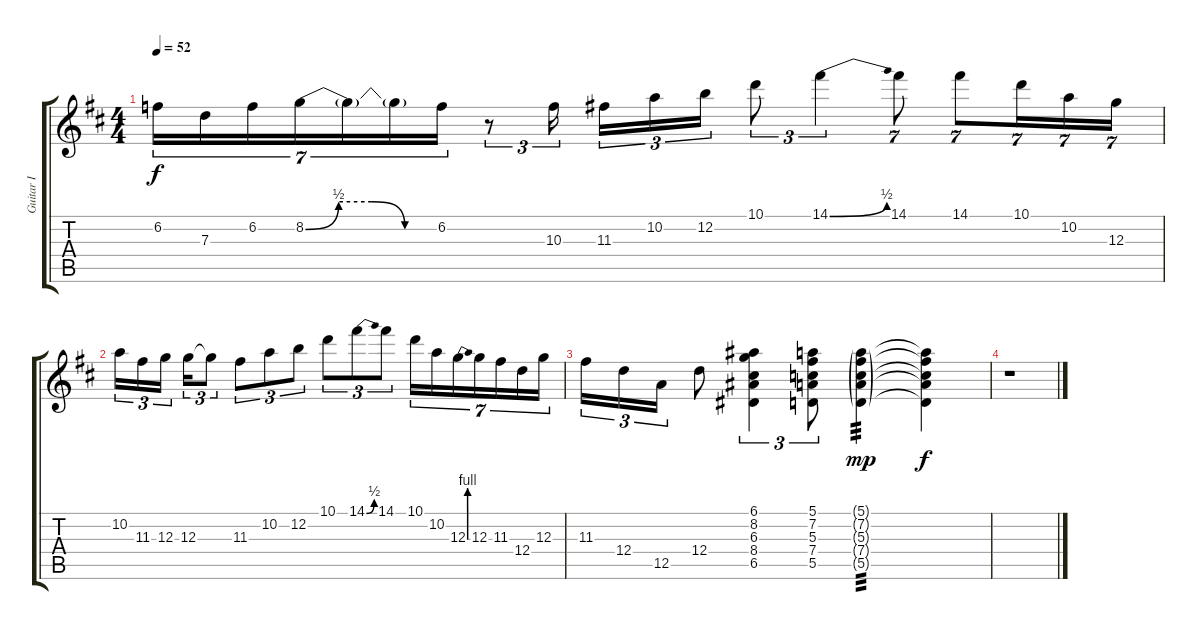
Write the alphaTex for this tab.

\track ("Guitar I" "Guitar I") {instrument distortionguitar}
\staff {score tabs}
\tuning (E4 B3 G3 D3 A2 E2) {hide}
\ts (4 4)
\tempo 52
\clef g2
\ks d
6.2.16{tu (7 4) dy f} 7.3.16{tu (7 4)} 6.2.16{tu (7 4)} 8.2{be (custom 0 0 15 2 30 2 45 0 60 0)}.16{tu (7 4)} 8.2{t}.16{tu (7 4)} 8.2{t}.16{tu (7 4)} 6.2.16{tu (7 4)} r.8{tu (3 2)} 10.3.16{tu (3 2)} 11.3.16{tu (3 2)} 10.2.16{tu (3 2)} 12.2.16{tu (3 2)} 10.1.8{tu (3 2)} 14.1{be (bend 0 0 60 2)}.4{tu (3 2)} 14.1.8{tu (7 4)} 14.1.8{tu (7 4)} 10.1.16{tu (7 4)} 10.2.16{tu (7 4)} 12.3.16{tu (7 4)} |
10.2.16{tu (3 2)} 11.3.16{tu (3 2)} 12.3.16{tu (3 2)} 12.3.16{tu (3 2)} 12.3{t}.8{tu (3 2)} 11.3.8{tu (3 2)} 10.2.8{tu (3 2)} 12.2.8{tu (3 2)} 10.1.8{tu (3 2)} 14.1{be (bend 0 0 60 2)}.8{tu (3 2)} 14.1.8{tu (3 2)} 10.1.16{tu (7 4)} 10.2.16{tu (7 4)} 12.3{be (bend 0 0 60 4)}.16{tu (7 4)} 12.3.16{tu (7 4)} 11.3.16{tu (7 4)} 12.4.16{tu (7 4)} 12.3.16{tu (7 4)} |
11.3.16{tu (3 2)} 12.4.16{tu (3 2)} 12.5.16{tu (3 2)} 12.4.8 (6.1 8.2 6.3 8.4 6.5).4{tu (3 2)} (5.1 7.2 5.3 7.4 5.5).8{tu (3 2)} (5.1{g} 7.2{g} 5.3{g} 7.4{g} 5.5{g}).4{tp 3 dy mp} (5.1{t} 7.2{t} 5.3{t} 7.4{t} 5.5{t}).4{dy f} |
r.1
